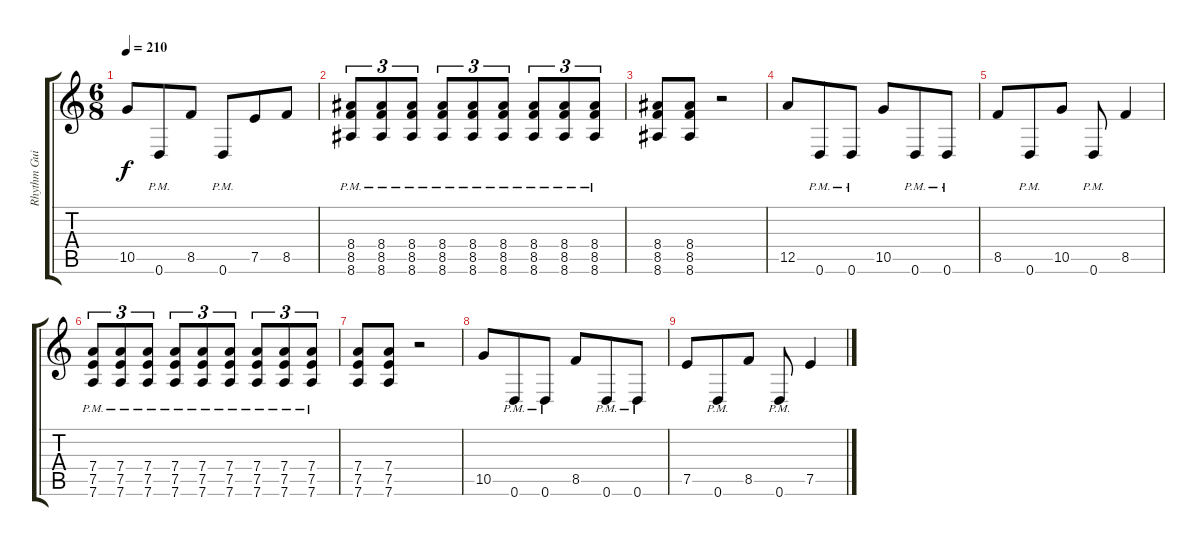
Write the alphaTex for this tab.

\track ("Rhythm Guitar II" "Rhythm Gui") {instrument distortionguitar}
\staff {score tabs}
\tuning (E4 B3 G3 D3 A2 D2) {hide}
\ts (6 8)
\tempo 210
\clef g2
\ks c
10.5.8{dy f} 0.6{pm}.8 8.5.8 0.6{pm}.8 7.5.8 8.5.8 |
(8.4{pm} 8.5{pm} 8.6{pm}).8{tu (3 2)} (8.4{pm} 8.5{pm} 8.6{pm}).8{tu (3 2)} (8.4{pm} 8.5{pm} 8.6{pm}).8{tu (3 2)} (8.4{pm} 8.5{pm} 8.6{pm}).8{tu (3 2)} (8.4{pm} 8.5{pm} 8.6{pm}).8{tu (3 2)} (8.4{pm} 8.5{pm} 8.6{pm}).8{tu (3 2)} (8.4{pm} 8.5{pm} 8.6{pm}).8{tu (3 2)} (8.4{pm} 8.5{pm} 8.6{pm}).8{tu (3 2)} (8.4{pm} 8.5{pm} 8.6{pm}).8{tu (3 2)} |
(8.4 8.5 8.6).8 (8.4 8.5 8.6).8 r.2 |
12.5.8 0.6{pm}.8 0.6{pm}.8 10.5.8 0.6{pm}.8 0.6{pm}.8 |
8.5.8 0.6{pm}.8 10.5.8 0.6{pm}.8 8.5.4 |
(7.4{pm} 7.5{pm} 7.6{pm}).8{tu (3 2)} (7.4{pm} 7.5{pm} 7.6{pm}).8{tu (3 2)} (7.4{pm} 7.5{pm} 7.6{pm}).8{tu (3 2)} (7.4{pm} 7.5{pm} 7.6{pm}).8{tu (3 2)} (7.4{pm} 7.5{pm} 7.6{pm}).8{tu (3 2)} (7.4{pm} 7.5{pm} 7.6{pm}).8{tu (3 2)} (7.4{pm} 7.5{pm} 7.6{pm}).8{tu (3 2)} (7.4{pm} 7.5{pm} 7.6{pm}).8{tu (3 2)} (7.4{pm} 7.5{pm} 7.6{pm}).8{tu (3 2)} |
(7.4 7.5 7.6).8 (7.4 7.5 7.6).8 r.2 |
10.5.8 0.6{pm}.8 0.6{pm}.8 8.5.8 0.6{pm}.8 0.6{pm}.8 |
7.5.8 0.6{pm}.8 8.5.8 0.6{pm}.8 7.5.4
